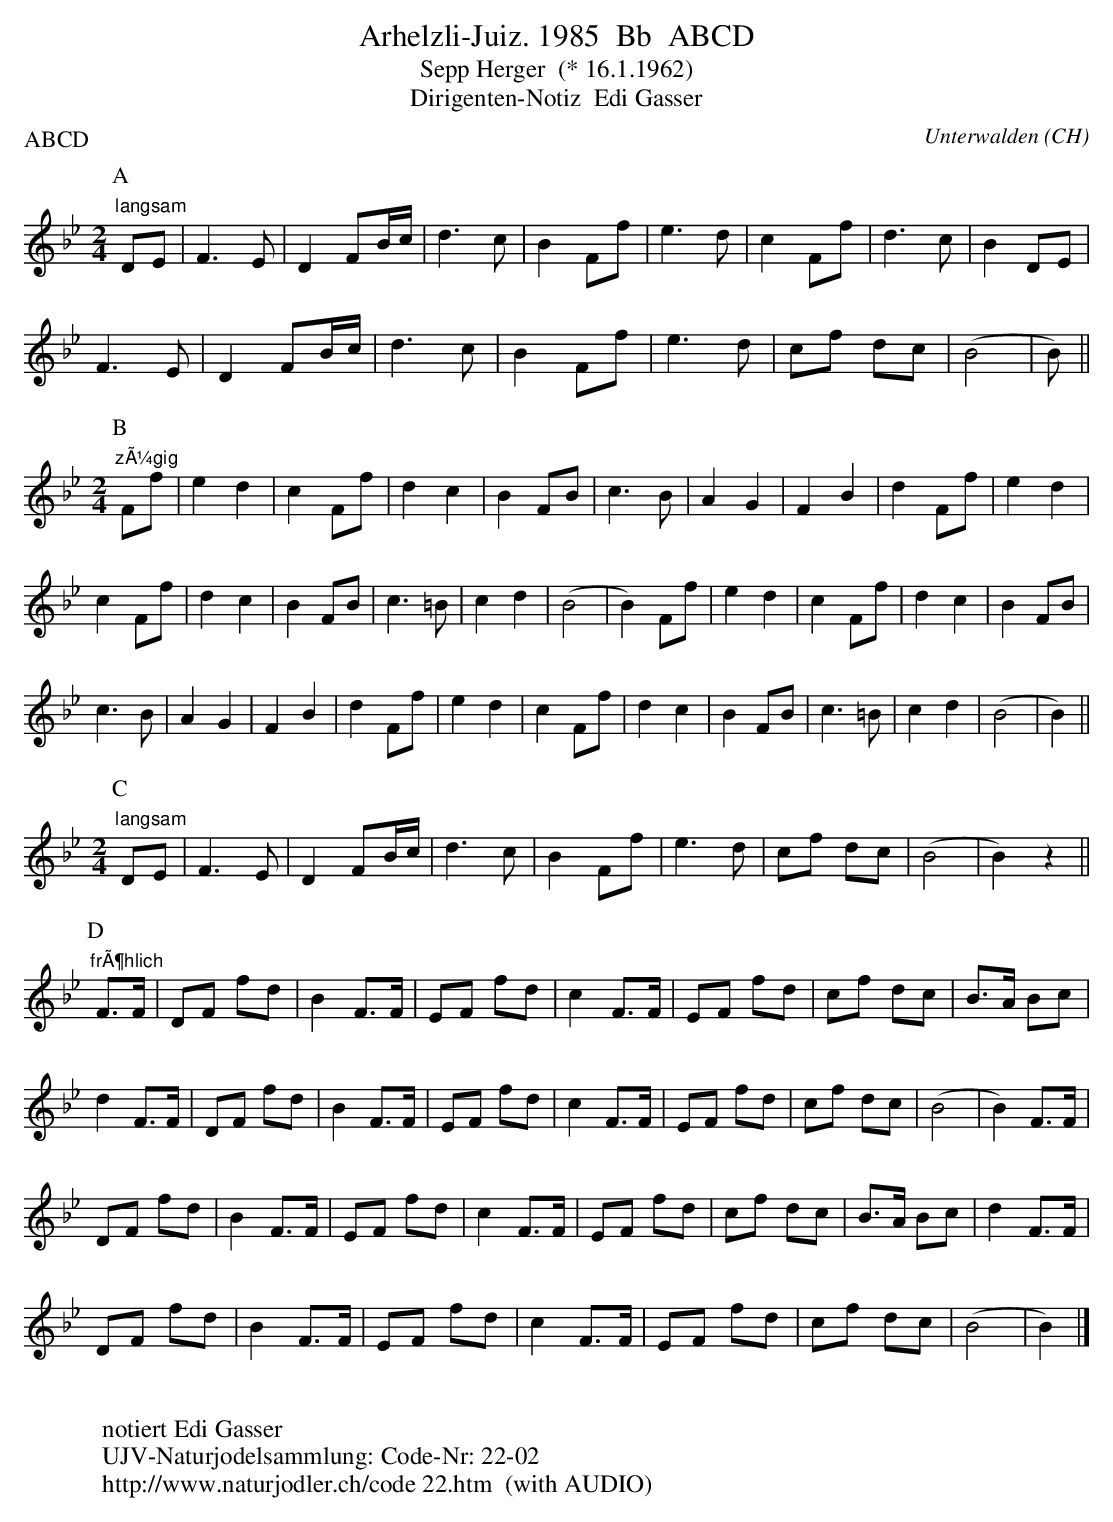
X:1
T:Arhelzli-Juiz. 1985  Bb  ABCD
T:Sepp Herger  (* 16.1.1962)
T:Dirigenten-Notiz  Edi Gasser
C:Unterwalden (CH)
P:ABCD
M:2/4
L:1/8
K:Bb
[P:A] "langsam" DE | F3E | D2FB/c/ | d3c | B2Ff | e3d | c2Ff | d3c | B2DE |
F3E | D2FB/c/ | d3c | B2Ff | e3d | cf dc | (B4 | B) ||
L:1/4
M:2/4
[P:B] "zÃ¼gig" F/f/ | ed | c F/f/ | d c | B F/B/ | c>B | AG | FB | dF/f/ | ed |
cF/f/ | dc | BF/B/ | c>=B | cd | (B2 | B)F/f/ | ed | c F/f/ | dc | BF/B/ |
c>B | AG | FB | dF/f/ | ed | cF/f/ | dc | BF/B/ | c>=B | cd | (B2 | B) ||
L:1/8
M:2/4
[P:C]"langsam" DE | F3E | D2FB/c/ | d3c | B2Ff | e3d | cf dc | (B4 | B2)z2 ||
[P:D] "frÃ¶hlich" F>F | DF fd | B2F>F | EF fd | c2F>F | EF fd | cf dc | B>A Bc |
d2F>F | DF fd | B2F>F | EF fd | c2F>F | EF fd | cf dc | (B4 | B2)F>F |
DF fd | B2F>F | EF fd | c2F>F | EF fd | cf dc | B>A Bc | d2F>F |
DF fd | B2F>F | EF fd | c2F>F | EF fd | cf dc | (B4 | B2) |]
W:
W:notiert Edi Gasser
W:UJV-Naturjodelsammlung: Code-Nr: 22-02
W:http://www.naturjodler.ch/code 22.htm  (with AUDIO)
